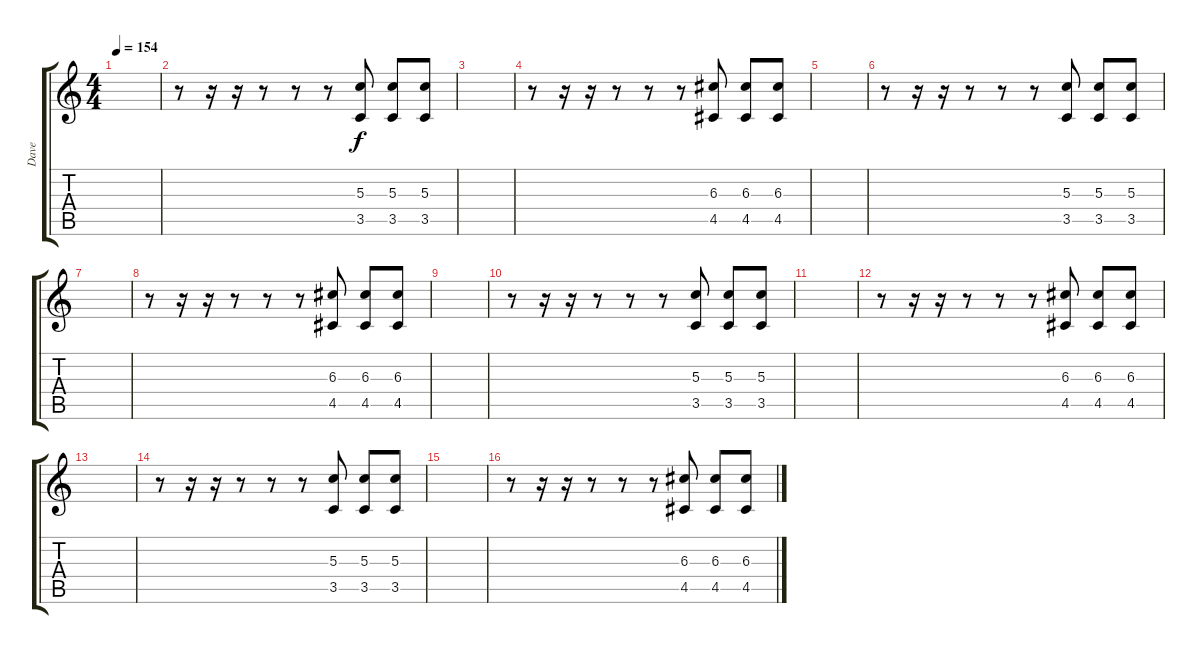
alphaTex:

\track ("Dave" "Dave") {instrument overdrivenguitar}
\staff {score tabs}
\tuning (E4 B3 G3 D3 A2 E2) {hide}
\ts (4 4)
\tempo 154
\clef g2
\ks c
|
r.8 r.16 r.16 r.8 r.8 r.8 (5.3 3.5).8 (5.3 3.5).8 (5.3 3.5).8 |
|
r.8 r.16 r.16 r.8 r.8 r.8 (6.3 4.5).8 (6.3 4.5).8 (6.3 4.5).8 |
|
r.8 r.16 r.16 r.8 r.8 r.8 (5.3 3.5).8 (5.3 3.5).8 (5.3 3.5).8 |
|
r.8 r.16 r.16 r.8 r.8 r.8 (6.3 4.5).8 (6.3 4.5).8 (6.3 4.5).8 |
|
r.8 r.16 r.16 r.8 r.8 r.8 (5.3 3.5).8 (5.3 3.5).8 (5.3 3.5).8 |
|
r.8 r.16 r.16 r.8 r.8 r.8 (6.3 4.5).8 (6.3 4.5).8 (6.3 4.5).8 |
|
r.8 r.16 r.16 r.8 r.8 r.8 (5.3 3.5).8 (5.3 3.5).8 (5.3 3.5).8 |
|
r.8 r.16 r.16 r.8 r.8 r.8 (6.3 4.5).8 (6.3 4.5).8 (6.3 4.5).8
